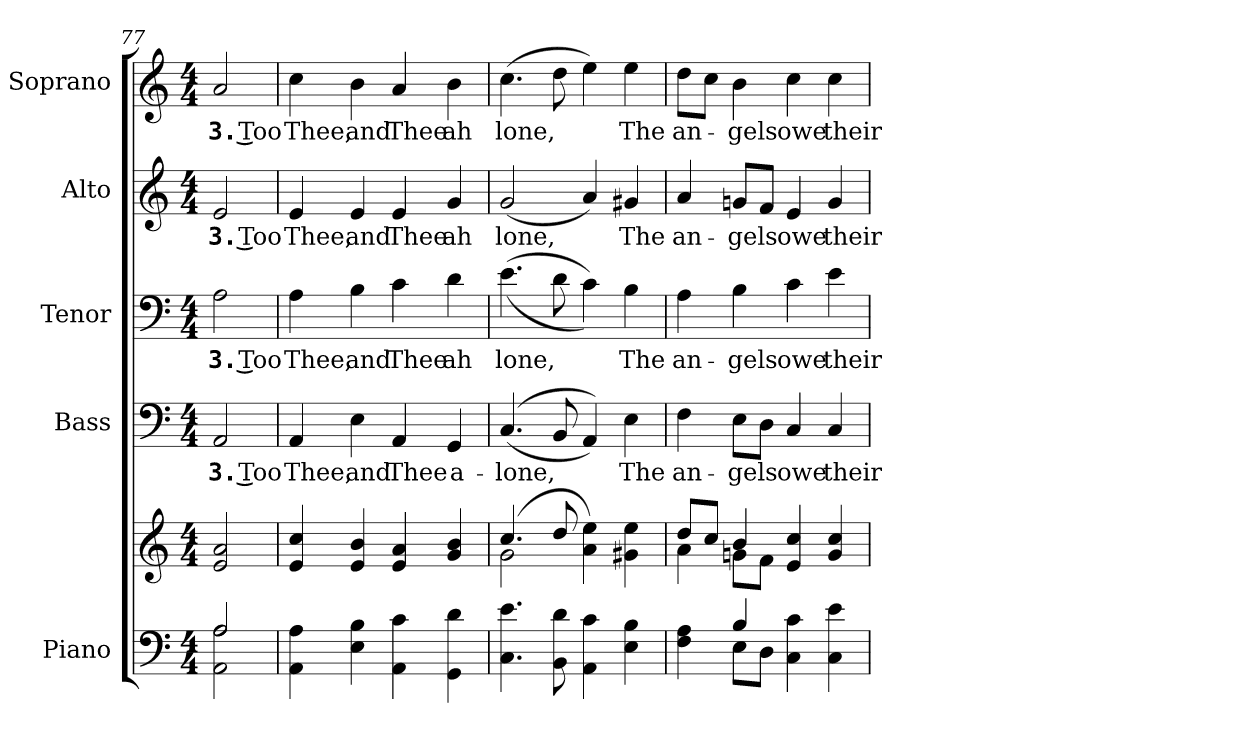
**kern	**kern	**kern	**text	**kern	**text	**kern	**text	**kern	**text
*part5	*part5	*part4	*part4	*part3	*part3	*part2	*part2	*part1	*part1
*staff6	*staff5	*staff4	*staff4	*staff3	*staff3	*staff2	*staff2	*staff1	*staff1
*I"Piano	*	*I"Bass	*	*I"Tenor	*	*I"Alto	*	*I"Soprano	*
*I'Pno.	*	*I'B.	*	*I'T.	*	*I'A.	*	*I'S.	*
!!LO:PB:g=z
*clefF4	*clefG2	*clefF4	*	*clefF4	*	*clefG2	*	*clefG2	*
*k[]	*k[]	*k[]	*	*k[]	*	*k[]	*	*k[]	*
*C:	*C:	*C:	*	*C:	*	*C:	*	*C:	*
*M4/4	*M4/4	*M4/4	*	*M4/4	*	*M4/4	*	*M4/4	*
=77	=77	=77	=77	=77	=77	=77	=77	=77	=77
*^	*	*	*	*	*	*	*	*	*
!	!	!	!	!LO:LY:b:color=#000000	!	!	!	!	!	!
!	!	!	!	!	!	!LO:LY:b:color=#000000	!	!	!	!
!	!	!	!	!	!	!	!	!LO:LY:b:color=#000000	!	!
!	!	!	!	!	!	!	!	!	!	!LO:LY:b:color=#000000
2Ai/	2AAi\ 2Ai	2ei/ 2ai	2AAi/	3. Too	2Ai\	3. Too	2ei/	3. Too	2ai/	3. Too
*v	*v	*	*	*	*	*	*	*	*	*
=78	=78	=78	=78	=78	=78	=78	=78	=78	=78
*^	*	*	*	*	*	*	*	*	*
!	!	!	!	!LO:LY:b:color=#000000	!	!	!	!	!	!
*v	*v	*	*	*	*	*	*	*	*	*
*^	*	*	*	*	*	*	*	*	*
!	!	!	!	!	!	!LO:LY:b:color=#000000	!	!	!	!
*v	*v	*	*	*	*	*	*	*	*	*
*^	*	*	*	*	*	*	*	*	*
!	!	!	!	!	!	!	!	!LO:LY:b:color=#000000	!	!
*v	*v	*	*	*	*	*	*	*	*	*
*^	*	*	*	*	*	*	*	*	*
!	!	!	!	!	!	!	!	!	!	!LO:LY:b:color=#000000
*v	*v	*	*	*	*	*	*	*	*	*
4AAi\ 4Ai	4ei/ 4cci	4AAi/	Thee,	4Ai\	Thee,	4ei/	Thee,	4cci\	Thee,
!	!	!	!LO:LY:b:color=#000000	!	!	!	!	!	!
!	!	!	!	!	!LO:LY:b:color=#000000	!	!	!	!
!	!	!	!	!	!	!	!LO:LY:b:color=#000000	!	!
!	!	!	!	!	!	!	!	!	!LO:LY:b:color=#000000
4Ei\ 4Bi	4ei/ 4bi	4Ei\	and	4Bi\	and	4ei/	and	4bi\	and
!	!	!	!LO:LY:b:color=#000000	!	!	!	!	!	!
!	!	!	!	!	!LO:LY:b:color=#000000	!	!	!	!
!	!	!	!	!	!	!	!LO:LY:b:color=#000000	!	!
!	!	!	!	!	!	!	!	!	!LO:LY:b:color=#000000
4AAi\ 4ci	4ei/ 4ai	4AAi/	Thee	4ci\	Thee	4ei/	Thee	4ai/	Thee
!	!	!	!LO:LY:b:color=#000000	!	!	!	!	!	!
!	!	!	!	!	!LO:LY:b:color=#000000	!	!	!	!
!	!	!	!	!	!	!	!LO:LY:b:color=#000000	!	!
!	!	!	!	!	!	!	!	!	!LO:LY:b:color=#000000
4GGi\ 4di	4gi/ 4bi	4GGi/	a-	4di\	ah	4gi/	ah	4bi\	ah
=79	=79	=79	=79	=79	=79	=79	=79	=79	=79
*	*^	*	*	*	*	*	*	*	*
!	!	!	!	!LO:LY:b:color=#000000	!	!	!	!	!	!
!	!	!	!	!	!	!LO:LY:b:color=#000000	!	!	!	!
!	!	!	!	!	!	!	!	!LO:LY:b:color=#000000	!	!
!	!	!	!	!	!	!	!	!	!	!LO:LY:b:color=#000000
4.Ci\ 4.ei	(4.cci/	2gi\	((4.Ci/	-lone,	((4.ei\	lone,	(2gi/	lone,	(4.cci\	lone,
8BBi\ 8di	8ddi/	.	8BBi/	.	8di\	.	.	.	8ddi\	.
4AAi\ 4ci	4ai\ 4eei)	2ryy	4AAi/))	.	4ci\))	.	4ai/)	.	4eei\)	.
!	!	!	!	!LO:LY:b:color=#000000	!	!	!	!	!	!
!	!	!	!	!	!	!LO:LY:b:color=#000000	!	!	!	!
!	!	!	!	!	!	!	!	!LO:LY:b:color=#000000	!	!
!	!	!	!	!	!	!	!	!	!	!LO:LY:b:color=#000000
4Ei\ 4Bi	4g#Xi\ 4eei	.	4Ei\	The	4Bi\	The	4g#Xi/	The	4eei\	The
=80	=80	=80	=80	=80	=80	=80	=80	=80	=80	=80
*^	*	*	*	*	*	*	*	*	*	*
!	!	!	!	!	!LO:LY:b:color=#000000	!	!	!	!	!	!
!	!	!	!	!	!	!	!LO:LY:b:color=#000000	!	!	!	!
!	!	!	!	!	!	!	!	!	!LO:LY:b:color=#000000	!	!
!	!	!	!	!	!	!	!	!	!	!	!LO:LY:b:color=#000000
4Fi\ 4Ai	4ryy	8ddi/L	4ai\	4Fi\	an-	4Ai\	an-	4ai/	an-	8ddi\L	an-
.	.	8cci/J	.	.	.	.	.	.	.	8cci\J	.
!	!	!	!	!	!LO:LY:b:color=#000000	!	!	!	!	!	!
!	!	!	!	!	!	!	!LO:LY:b:color=#000000	!	!	!	!
!	!	!	!	!	!	!	!	!	!LO:LY:b:color=#000000	!	!
!	!	!	!	!	!	!	!	!	!	!	!LO:LY:b:color=#000000
4Bi/	8Ei\L	4bi/	8gni\L	8Ei\L	-gels	4Bi\	-gels	8gni/L	-gels	4bi\	-gels
.	8Di\J	.	8fi\J	8Di\J	.	.	.	8fi/J	.	.	.
!	!	!	!	!	!LO:LY:b:color=#000000	!	!	!	!	!	!
!	!	!	!	!	!	!	!LO:LY:b:color=#000000	!	!	!	!
!	!	!	!	!	!	!	!	!	!LO:LY:b:color=#000000	!	!
!	!	!	!	!	!	!	!	!	!	!	!LO:LY:b:color=#000000
4Ci\ 4ci	2ryy	4ei/ 4cci	2ryy	4Ci/	owe	4ci\	owe	4ei/	owe	4cci\	owe
!	!	!	!	!	!LO:LY:b:color=#000000	!	!	!	!	!	!
!	!	!	!	!	!	!	!LO:LY:b:color=#000000	!	!	!	!
!	!	!	!	!	!	!	!	!	!LO:LY:b:color=#000000	!	!
!	!	!	!	!	!	!	!	!	!	!	!LO:LY:b:color=#000000
4Ci\ 4ei	.	4gi/ 4cci	.	4Ci/	their	4ei\	their	4gi/	their	4cci\	their
*v	*v	*	*	*	*	*	*	*	*	*	*
*	*v	*v	*	*	*	*	*	*	*	*
=	=	=	=	=	=	=	=	=	=
*-	*-	*-	*-	*-	*-	*-	*-	*-	*-
